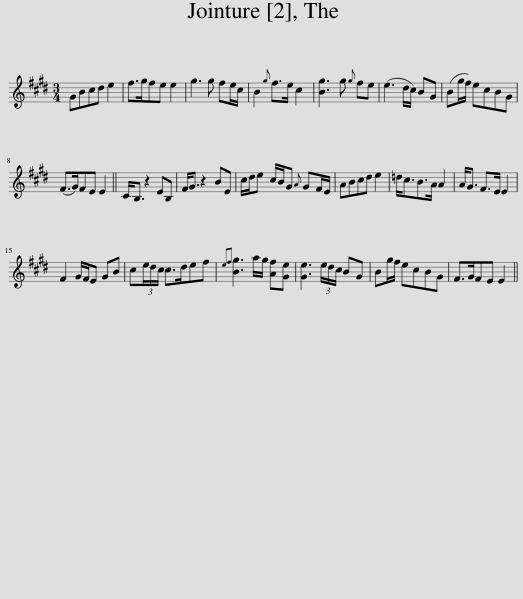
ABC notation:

X:1
L:1/8
M:3/4
I:linebreak $
K:E
V:1 treble
V:1
 GBcd e2 | f>gfe e2 | g3 g fe/c/ | B2{g} f>e c2 | [Bg]3 g{g} fe | %5
 (e3 d/c/) BG | (Bg/f/) ecBG |$ (F>G)FE E2 || C<B, z2 EB, | F<G z2 BE | %10
 c/d/e c/B/G{A} GF/E/ | ABcd e2 | =d<cB>A A2 | A<G F>E E2 |$ F2 G/F/E GB | %15
 c(3e/d/c/ c>def |{ef} [Bg]3 a/g/ [Af][Ge] | [Ge]3 (3e/d/c/ BG | Bg/f/ ecBG | F>GFE E2 || %20
